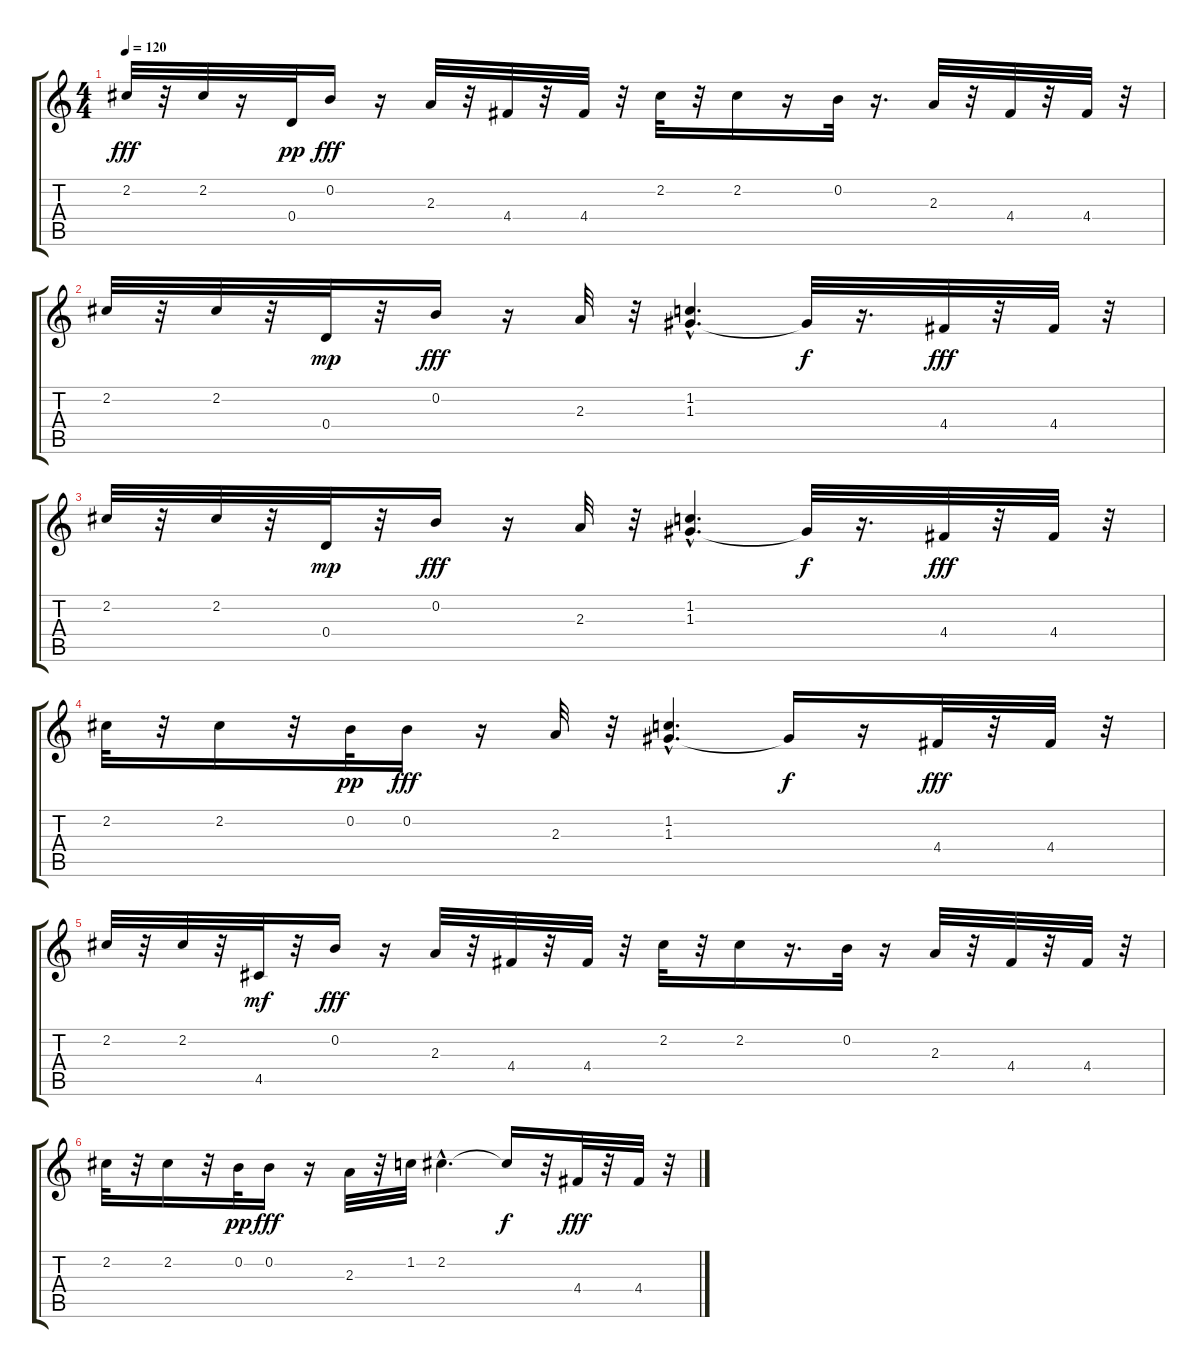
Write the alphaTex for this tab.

\track "" {instrument electricguitarclean}
\staff {score tabs}
\tuning (E4 B3 G3 D3 A2 E2) {hide}
\ts (4 4)
\tempo 120
\clef g2
\ks c
2.2.32{dy fff} r.32 2.2.32 r.16 0.4.32{dy pp} 0.2.16{dy fff} r.16 2.3.32 r.32 4.4.32 r.32 4.4.32 r.32 2.2.32 r.32 2.2.16 r.16 0.2.32 r.16{d} 2.3.32 r.32 4.4.32 r.32 4.4.32 r.32 |
2.2.32 r.32 2.2.32 r.32 0.4.32{dy mp} r.32 0.2.16{dy fff} r.16 2.3.32 r.32 (1.2 1.3{hac}).4{d} 1.3{t}.32{dy f} r.16{d} 4.4.32{dy fff} r.32 4.4.32 r.32 |
2.2.32 r.32 2.2.32 r.32 0.4.32{dy mp} r.32 0.2.16{dy fff} r.16 2.3.32 r.32 (1.2 1.3{hac}).4{d} 1.3{t}.32{dy f} r.16{d} 4.4.32{dy fff} r.32 4.4.32 r.32 |
2.2.32 r.32 2.2.16 r.32 0.2.32{dy pp} 0.2.16{dy fff} r.16 2.3.32 r.32 (1.2 1.3{hac}).4{d} 1.3{t}.16{dy f} r.16 4.4.32{dy fff} r.32 4.4.32 r.32 |
2.2.32 r.32 2.2.32 r.32 4.5.32{dy mf} r.32 0.2.16{dy fff} r.16 2.3.32 r.32 4.4.32 r.32 4.4.32 r.32 2.2.32 r.32 2.2.16 r.16{d} 0.2.32 r.16 2.3.32 r.32 4.4.32 r.32 4.4.32 r.32 |
2.2.32 r.32 2.2.16 r.32 0.2.32{dy pp} 0.2.16{dy fff} r.16 2.3.32 r.32 1.2.32 2.2{hac}.4{d} 2.2{t}.16{dy f} r.32 4.4.32{dy fff} r.32 4.4.32 r.32
